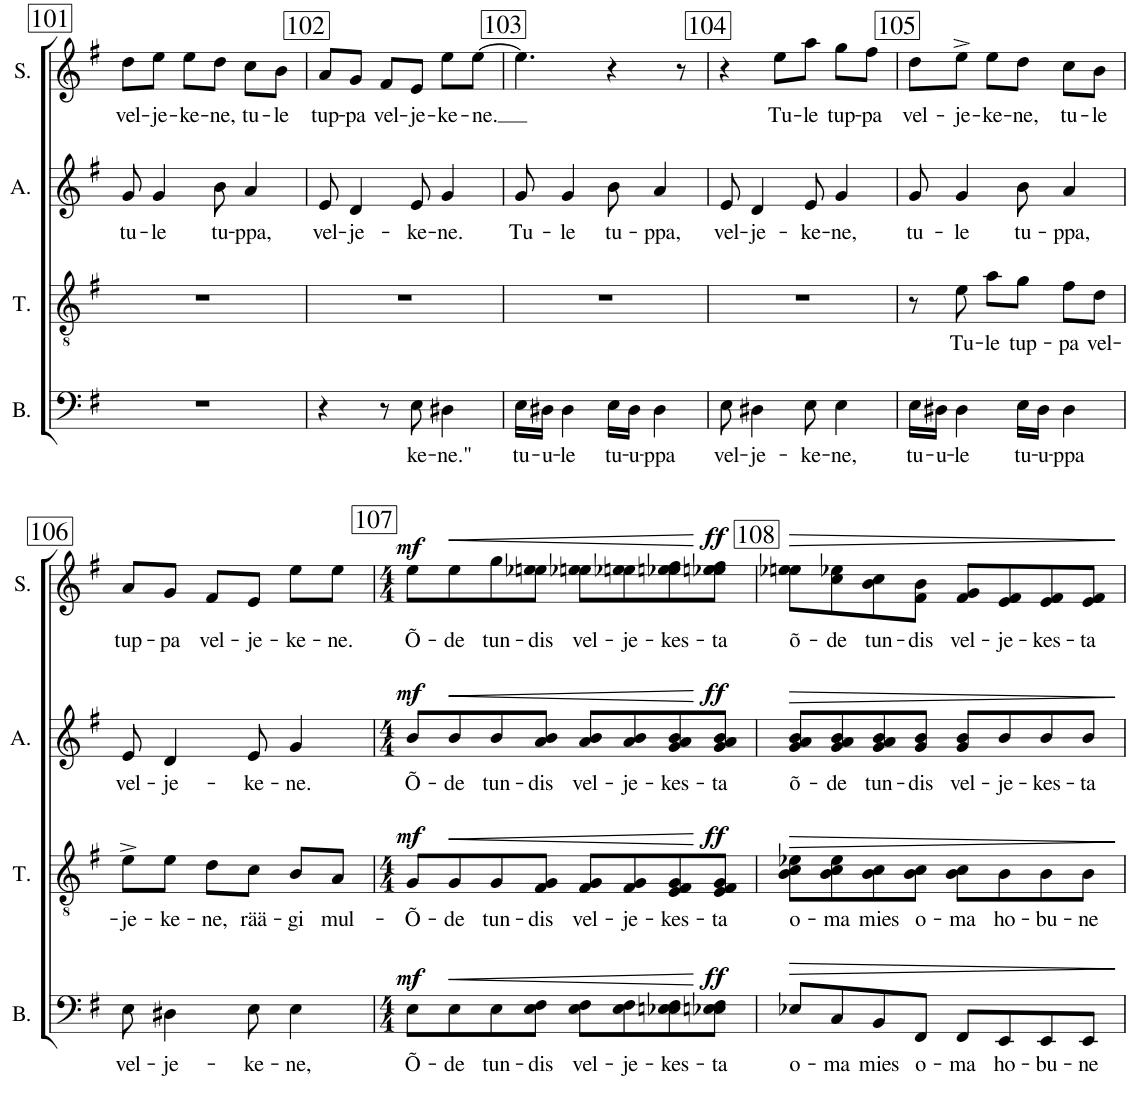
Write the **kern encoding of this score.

**kern	**text	**dynam	**kern	**text	**dynam	**kern	**text	**dynam	**kern	**text	**dynam
*part4	*part4	*part4	*part3	*part3	*part3	*part2	*part2	*part2	*part1	*part1	*part1
*staff4	*staff4	*staff4	*staff3	*staff3	*staff3	*staff2	*staff2	*staff2	*staff1	*staff1	*staff1
*I"Bass	*	*	*I"Tenor	*	*	*I"Alto	*	*	*I"Soprano	*	*
*I'B.	*	*	*I'T.	*	*	*I'A.	*	*	*I'S.	*	*
!!LO:PB:g=z
*clefF4	*	*	*clefGv2	*	*	*clefG2	*	*	*clefG2	*	*
*	*	*	*	*	*	*Trd1c2	*	*	*	*	*
*k[f#]	*	*	*k[f#]	*	*	*k[f#]	*	*	*k[f#]	*	*
*M3/4	*	*	*M3/4	*	*	*M3/4	*	*	*M3/4	*	*
=101	=101	=101	=101	=101	=101	=101	=101	=101	=101	=101	=101
!	!	!	!	!	!	!	!LO:LY:b	!	!	!LO:LY:b	!
2.r	.	.	2.r	.	.	8g/	tu-	.	8dd\L	vel-	.
!	!	!	!	!	!	!	!LO:LY:b	!	!	!LO:LY:b	!
.	.	.	.	.	.	4g/	-le	.	8ee\J	-je-	.
!	!	!	!	!	!	!	!	!	!	!LO:LY:b	!
.	.	.	.	.	.	.	.	.	8ee\L	-ke-	.
!	!	!	!	!	!	!	!LO:LY:b	!	!	!LO:LY:b	!
.	.	.	.	.	.	8b\	-tu-	.	8dd\J	-ne,	.
!	!	!	!	!	!	!	!LO:LY:b	!	!	!LO:LY:b	!
.	.	.	.	.	.	4a/	-ppa,	.	8cc\L	tu-	.
!	!	!	!	!	!	!	!	!	!	!LO:LY:b	!
.	.	.	.	.	.	.	.	.	8b\J	-le	.
=102	=102	=102	=102	=102	=102	=102	=102	=102	=102	=102	=102
!	!	!	!	!	!	!	!LO:LY:b	!	!	!LO:LY:b	!
4r	.	.	2.r	.	.	8e/	vel-	.	8a/L	tup-	.
!	!	!	!	!	!	!	!LO:LY:b	!	!	!LO:LY:b	!
.	.	.	.	.	.	4d/	-je-	.	8g/J	-pa	.
!	!	!	!	!	!	!	!	!	!	!LO:LY:b	!
8r	.	.	.	.	.	.	.	.	8f#/L	vel-	.
!	!LO:LY:b	!	!	!	!	!	!LO:LY:b	!	!	!LO:LY:b	!
8E\	-ke-	.	.	.	.	8e/	-ke-	.	8e/J	-je-	.
!	!LO:LY:b	!	!	!	!	!	!LO:LY:b	!	!	!LO:LY:b	!
4D#X\	-ne."	.	.	.	.	4g/	-ne.	.	8ee\L	-ke-	.
!	!	!	!	!	!	!	!	!	!	!LO:LY:b	!
.	.	.	.	.	.	.	.	.	[8ee\J	-ne.	.
=103	=103	=103	=103	=103	=103	=103	=103	=103	=103	=103	=103
!	!LO:LY:b	!	!	!	!	!	!LO:LY:b	!	!	!	!
16E\LL	tu-	.	2.r	.	.	8g/	Tu-	.	4.ee\]	.	.
!	!LO:LY:b	!	!	!	!	!	!	!	!	!	!
16D#X\JJ	-u-	.	.	.	.	.	.	.	.	.	.
!	!LO:LY:b	!	!	!	!	!	!LO:LY:b	!	!	!	!
4D#\	-le	.	.	.	.	4g/	-le	.	.	.	.
!	!LO:LY:b	!	!	!	!	!	!LO:LY:b	!	!	!	!
16E\LL	tu-	.	.	.	.	8b\	-tu-	.	4r	.	.
!	!LO:LY:b	!	!	!	!	!	!	!	!	!	!
16D#\JJ	-u-	.	.	.	.	.	.	.	.	.	.
!	!LO:LY:b	!	!	!	!	!	!LO:LY:b	!	!	!	!
4D#\	-ppa	.	.	.	.	4a/	-ppa,	.	.	.	.
.	.	.	.	.	.	.	.	.	8r	.	.
=104	=104	=104	=104	=104	=104	=104	=104	=104	=104	=104	=104
!	!LO:LY:b	!	!	!	!	!	!LO:LY:b	!	!	!	!
8E\	vel-	.	2.r	.	.	8e/	vel-	.	4r	.	.
!	!LO:LY:b	!	!	!	!	!	!LO:LY:b	!	!	!	!
4D#X\	-je-	.	.	.	.	4d/	-je-	.	.	.	.
!	!	!	!	!	!	!	!	!	!	!LO:LY:b	!
.	.	.	.	.	.	.	.	.	8ee\L	Tu-	.
!	!LO:LY:b	!	!	!	!	!	!LO:LY:b	!	!	!LO:LY:b	!
8E\	-ke-	.	.	.	.	8e/	-ke-	.	8aa\J	-le	.
!	!LO:LY:b	!	!	!	!	!	!LO:LY:b	!	!	!LO:LY:b	!
4E\	-ne,	.	.	.	.	4g/	-ne,	.	8gg\L	tup-	.
!	!	!	!	!	!	!	!	!	!	!LO:LY:b	!
.	.	.	.	.	.	.	.	.	8ff#\J	-pa	.
=105	=105	=105	=105	=105	=105	=105	=105	=105	=105	=105	=105
!	!LO:LY:b	!	!	!	!	!	!LO:LY:b	!	!	!LO:LY:b	!
16E\LL	tu-	.	8r	.	.	8g/	tu-	.	8dd\L	vel-	.
!	!LO:LY:b	!	!	!	!	!	!	!	!	!	!
16D#X\JJ	-u-	.	.	.	.	.	.	.	.	.	.
!	!LO:LY:b	!	!	!LO:LY:b	!	!	!LO:LY:b	!	!	!LO:LY:b	!
4D#\	-le	.	8e\	Tu-	.	4g/	-le	.	8ee^\J	-je-	.
!	!	!	!	!LO:LY:b	!	!	!	!	!	!LO:LY:b	!
.	.	.	8a\L	-le	.	.	.	.	8ee\L	-ke-	.
!	!LO:LY:b	!	!	!LO:LY:b	!	!	!LO:LY:b	!	!	!LO:LY:b	!
16E\LL	tu-	.	8g\J	tup-	.	8b\	-tu-	.	8dd\J	-ne,	.
!	!LO:LY:b	!	!	!	!	!	!	!	!	!	!
16D#\JJ	-u-	.	.	.	.	.	.	.	.	.	.
!	!LO:LY:b	!	!	!LO:LY:b	!	!	!LO:LY:b	!	!	!LO:LY:b	!
4D#\	-ppa	.	8f#\L	-pa	.	4a/	-ppa,	.	8cc\L	tu-	.
!	!	!	!	!LO:LY:b	!	!	!	!	!	!LO:LY:b	!
.	.	.	8d\J	vel-	.	.	.	.	8b\J	-le	.
!!LO:LB:g=z
=106	=106	=106	=106	=106	=106	=106	=106	=106	=106	=106	=106
!	!LO:LY:b	!	!	!LO:LY:b	!	!	!LO:LY:b	!	!	!LO:LY:b	!
8E\	vel-	.	8e^\L	-je-	.	8e/	vel-	.	8a/L	tup-	.
!	!LO:LY:b	!	!	!LO:LY:b	!	!	!LO:LY:b	!	!	!LO:LY:b	!
4D#X\	-je-	.	8e\J	-ke-	.	4d/	-je-	.	8g/J	-pa	.
!	!	!	!	!LO:LY:b	!	!	!	!	!	!LO:LY:b	!
.	.	.	8d\L	-ne,	.	.	.	.	8f#/L	vel-	.
!	!LO:LY:b	!	!	!LO:LY:b	!	!	!LO:LY:b	!	!	!LO:LY:b	!
8E\	-ke-	.	8c\J	rää-	.	8e/	-ke-	.	8e/J	-je-	.
!	!LO:LY:b	!	!	!LO:LY:b	!	!	!LO:LY:b	!	!	!LO:LY:b	!
4E\	-ne,	.	8B/L	-gi	.	4g/	-ne.	.	8ee\L	-ke-	.
!	!	!	!	!LO:LY:b	!	!	!	!	!	!LO:LY:b	!
.	.	.	8A/J	mul-	.	.	.	.	8ee\J	-ne.	.
=107	=107	=107	=107	=107	=107	=107	=107	=107	=107	=107	=107
*M4/4	*	*	*M4/4	*	*	*M4/4	*	*	*M4/4	*	*
!	!LO:LY:b	!LO:DY:a	!	!LO:LY:b	!LO:DY:a	!	!LO:LY:b	!LO:DY:a	!	!LO:LY:b	!LO:DY:a
8E\L	Õ-	mf	8G/L	Õ-	mf	8b/L	Õ-	mf	8ee\L	Õ-	mf
!	!LO:LY:b	!LO:HP:b	!	!LO:LY:b	!LO:HP:b	!	!LO:LY:b	!LO:HP:b	!	!LO:LY:b	!LO:HP:b
8E\	-de	<	8G/	-de	<	8b/	-de	<	8ee\	-de	<
!	!LO:LY:b	!	!	!LO:LY:b	!	!	!LO:LY:b	!	!	!LO:LY:b	!
8E\	tun-	.	8G/	tun-	.	8b/	tun-	.	8gg\	tun-	.
!	!LO:LY:b	!	!	!LO:LY:b	!	!	!LO:LY:b	!	!	!LO:LY:b	!
8E\ 8F#\J	-dis	.	8F#/ 8G/J	-dis	.	8a/ 8b/J	-dis	.	8ee-X\ 8een\J	-dis	.
!	!LO:LY:b	!	!	!LO:LY:b	!	!	!LO:LY:b	!	!	!LO:LY:b	!
8E\ 8F#\L	vel-	.	8F#/ 8G/L	vel-	.	8a/ 8b/L	vel-	.	8ee-X\ 8een\L	vel-	.
!	!LO:LY:b	!	!	!LO:LY:b	!	!	!LO:LY:b	!	!	!LO:LY:b	!
8E\ 8F#\	-je-	.	8F#/ 8G/	-je-	.	8a/ 8b/	-je-	.	8ee-X\ 8een\	-je-	.
!	!LO:LY:b	!	!	!LO:LY:b	!	!	!LO:LY:b	!	!	!LO:LY:b	!
8E-X\ 8En\ 8F#\	-kes-	.	8E/ 8F#/ 8G/	-kes-	.	8g/ 8a/ 8b/	-kes-	.	8ee-X\ 8een\ 8ff#\	-kes-	.
!	!LO:LY:b	!LO:DY:n=1:a	!	!LO:LY:b	!LO:DY:n=1:a	!	!LO:LY:b	!LO:DY:n=1:a	!	!LO:LY:b	!LO:DY:n=1:a
8E-X\ 8En\ 8F#\J	-ta	[ ff	8E/ 8F#/ 8G/J	-ta	[ ff	8g/ 8a/ 8b/J	-ta	[ ff	8ee-X\ 8een\ 8ff#\J	-ta	[ ff
=108	=108	=108	=108	=108	=108	=108	=108	=108	=108	=108	=108
!	!LO:LY:b	!LO:HP:b	!	!LO:LY:b	!LO:HP:b	!	!LO:LY:b	!LO:HP:b	!	!LO:LY:b	!LO:HP:b
8E-X/L	o-	>	8B\ 8c\ 8e-X\L	o-	>	8g/ 8a/ 8b/L	õ-	>	8ee-X\ 8een\L	õ-	>
!	!LO:LY:b	!	!	!LO:LY:b	!	!	!LO:LY:b	!	!	!LO:LY:b	!
8C/	-ma	.	8B\ 8c\ 8e-\	-ma	.	8g/ 8a/ 8b/	-de	.	8cc\ 8ee-X\	-de	.
!	!LO:LY:b	!	!	!LO:LY:b	!	!	!LO:LY:b	!	!	!LO:LY:b	!
8BB/	mies	.	8B\ 8c\	mies	.	8g/ 8a/ 8b/	tun-	.	8b\ 8cc\	tun-	.
!	!LO:LY:b	!	!	!LO:LY:b	!	!	!LO:LY:b	!	!	!LO:LY:b	!
8FF#/J	o-	.	8B\ 8c\J	o-	.	8g/ 8b/J	-dis	.	8f#\ 8b\J	-dis	.
!	!LO:LY:b	!	!	!LO:LY:b	!	!	!LO:LY:b	!	!	!LO:LY:b	!
8FF#/L	-ma	.	8B\ 8c\L	-ma	.	8g/ 8b/L	vel-	.	8f#/ 8g/L	vel-	.
!	!LO:LY:b	!	!	!LO:LY:b	!	!	!LO:LY:b	!	!	!LO:LY:b	!
8EE/	ho-	.	8B\	ho-	.	8b/	-je-	.	8e/ 8f#/	-je-	.
!	!LO:LY:b	!	!	!LO:LY:b	!	!	!LO:LY:b	!	!	!LO:LY:b	!
8EE/	-bu-	.	8B\	-bu-	.	8b/	-kes-	.	8e/ 8f#/	-kes-	.
!	!LO:LY:b	!	!	!LO:LY:b	!	!	!LO:LY:b	!	!	!LO:LY:b	!
8EE/J	-ne	.	8B\J	-ne	.	8b/J	-ta	.	8e/ 8f#/J	-ta	.
.	.	]	.	.	]	.	.	]	.	.	]
=	=	=	=	=	=	=	=	=	=	=	=
*-	*-	*-	*-	*-	*-	*-	*-	*-	*-	*-	*-
